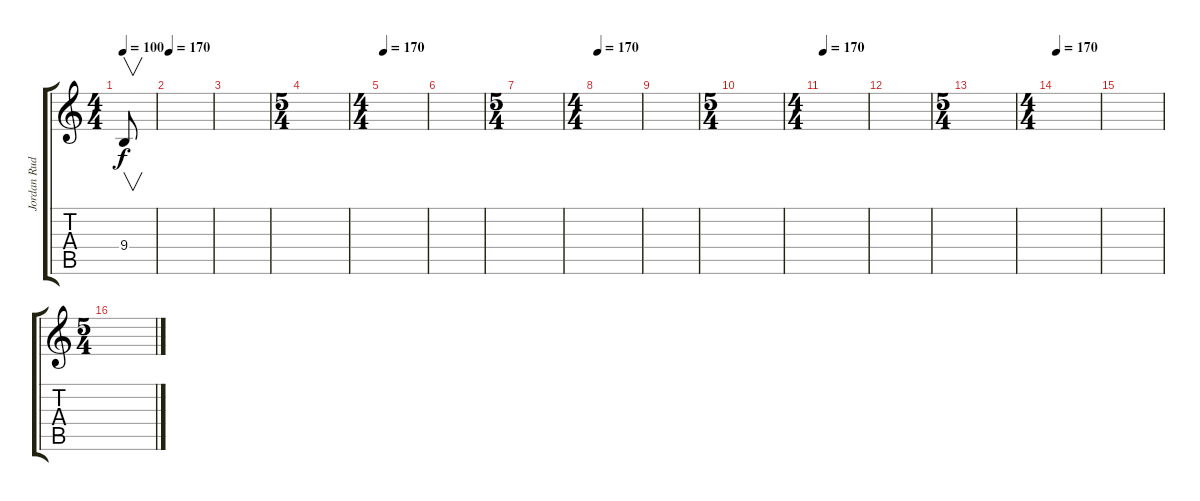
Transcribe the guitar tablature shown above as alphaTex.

\track ("Jordan Rudess" "Jordan Rud") {instrument stringensemble1}
\staff {score tabs}
\tuning (E4 B3 G3 D3 A2 E2) {hide}
\ts (4 4)
\tempo 100
\clef g2
\ks c
9.4{t}.8{v dy f} |
\tempo 170
|
|
\ts (5 4)
|
\ts (4 4)
\tempo 170
|
|
\ts (5 4)
|
\ts (4 4)
\tempo 170
|
|
\ts (5 4)
|
\ts (4 4)
\tempo 170
|
|
\ts (5 4)
|
\ts (4 4)
\tempo 170
|
|
\ts (5 4)
